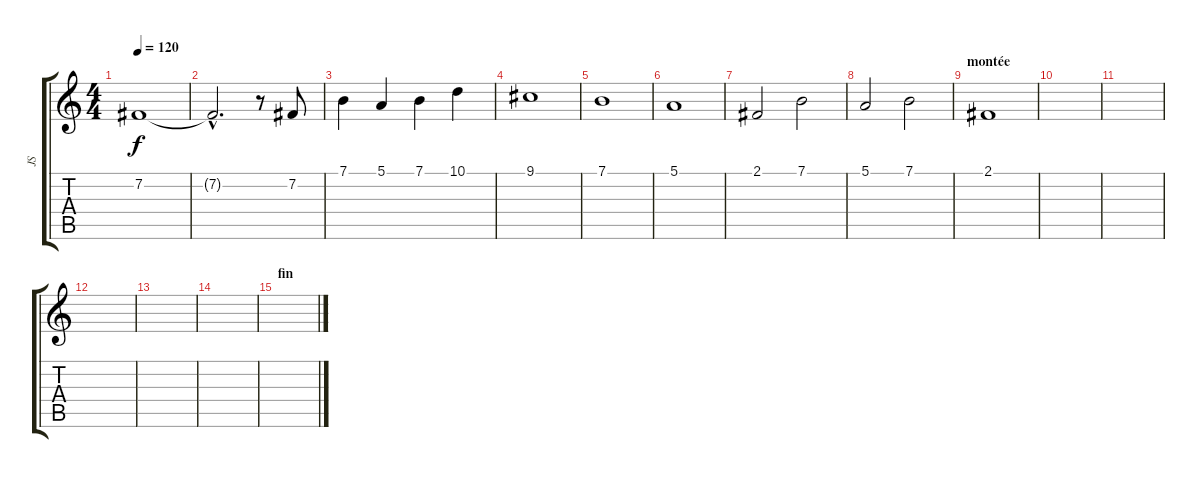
\track ("JS" "JS") {instrument oboe}
\staff {score tabs}
\tuning (E4 B3 G3 D3 A2 E2) {hide}
\ts (4 4)
\tempo 120
\clef g2
\ks c
7.2.1{dy f} |
7.2{hac t}.2{d} r.8 7.2.8 |
7.1.4 5.1.4 7.1.4 10.1.4 |
9.1.1 |
7.1.1 |
5.1.1 |
2.1.2 7.1.2 |
5.1.2 7.1.2 |
\section ("" "montée")
2.1.1 |
|
|
|
|
|
\section ("" "fin")
